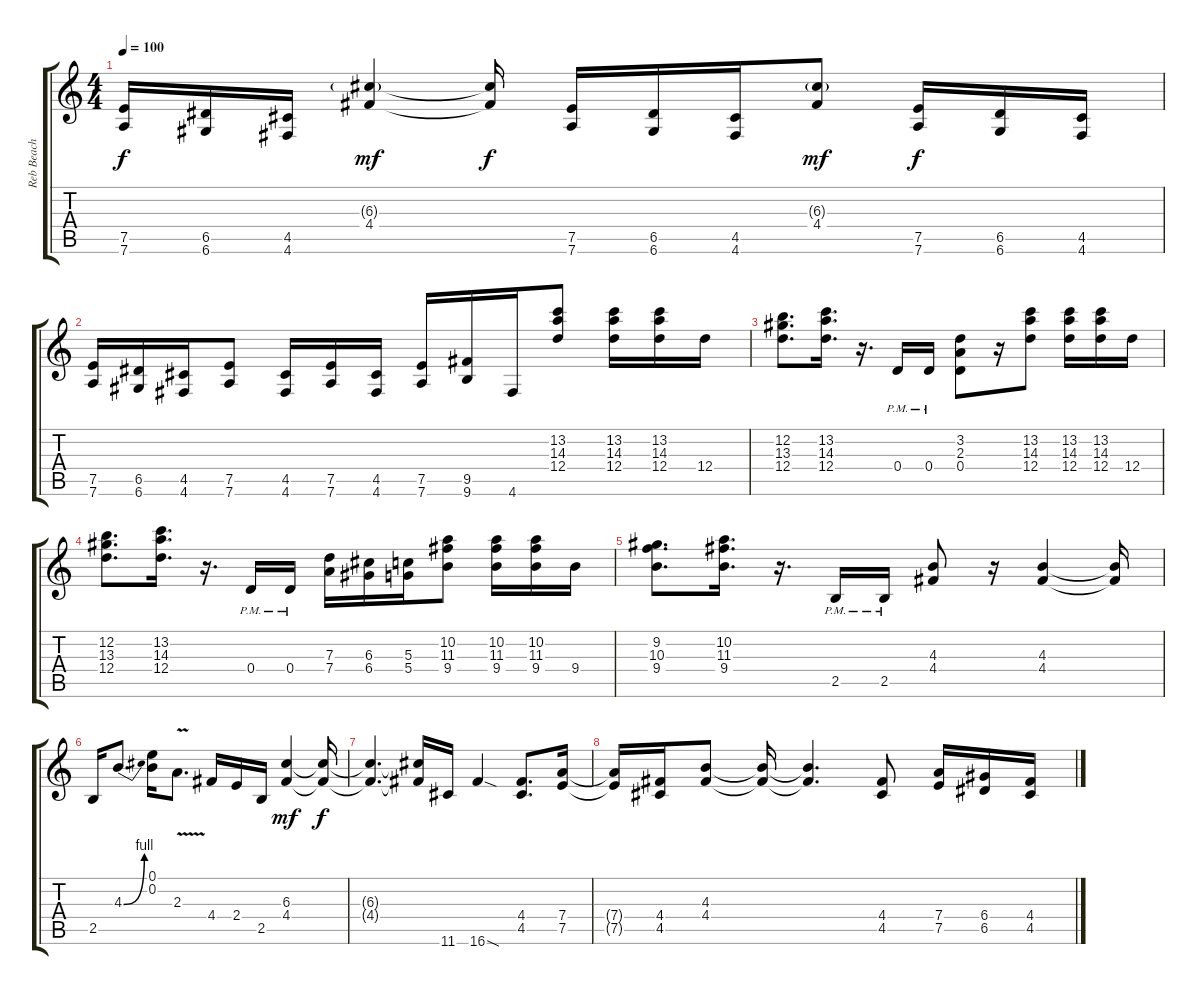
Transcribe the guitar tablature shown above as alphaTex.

\track ("Reb Beach" "Reb Beach") {instrument distortionguitar}
\staff {score tabs}
\tuning (E4 B3 G3 D3 A2 D2) {hide}
\ts (4 4)
\tempo 100
\clef g2
\ks c
(7.5 7.6).16{dy f} (6.5 6.6).16 (4.5 4.6).16 (6.3{g} 4.4).4{dy mf} (6.3{t} 4.4{t}).16{dy f} (7.5 7.6).16 (6.5 6.6).16 (4.5 4.6).16 (6.3{g} 4.4).8{dy mf} (7.5 7.6).16{dy f} (6.5 6.6).16 (4.5 4.6).16 |
(7.5 7.6).16 (6.5 6.6).16 (4.5 4.6).16 (7.5 7.6).8 (4.5 4.6).16 (7.5 7.6).16 (4.5 4.6).16 (7.5 7.6).16 (9.5 9.6).16 4.6.16 (13.2 14.3 12.4).8 (13.2 14.3 12.4).16 (13.2 14.3 12.4).16 12.4.16 |
(12.2 13.3 12.4).8{d} (13.2 14.3 12.4).16{d} r.16{d} 0.4{pm}.16 0.4{pm}.16 (3.2 2.3 0.4).8 r.16 (13.2 14.3 12.4).8 (13.2 14.3 12.4).16 (13.2 14.3 12.4).16 12.4.16 |
(12.2 13.3 12.4).8{d} (13.2 14.3 12.4).16{d} r.16{d} 0.4{pm}.16 0.4{pm}.16 (7.3 7.4).16 (6.3 6.4).16 (5.3 5.4).16 (10.2 11.3 9.4).8 (10.2 11.3 9.4).16 (10.2 11.3 9.4).16 9.4.16 |
(9.2 10.3 9.4).8{d} (10.2 11.3 9.4).16{d} r.16{d} 2.5{pm}.16 2.5{pm}.16 (4.3 4.4).8 r.16 (4.3 4.4).4 (4.3{t} 4.4{t}).16 |
2.5.16 4.3{be (bend 0 0 60 4)}.8{d} (0.1 0.2).16 2.3{v}.8{d} 4.4.16 2.4.16 2.5.16 (6.3 4.4).4{dy mf} (6.3{t} 4.4{t}).16{dy f} |
(6.3{t} 4.4{t}).4{d} (6.3{t} 4.4{t}).16 11.6.16 16.6{sod}.4 (4.4 4.5).8{d} (7.4 7.5).16 |
(7.4{t} 7.5{t}).16 (4.4 4.5).16 (4.3 4.4).8 (4.3{t} 4.4{t}).16 (4.3{t} 4.4{t}).4{d} (4.4 4.5).8 (7.4 7.5).16 (6.4 6.5).16 (4.4 4.5).16
